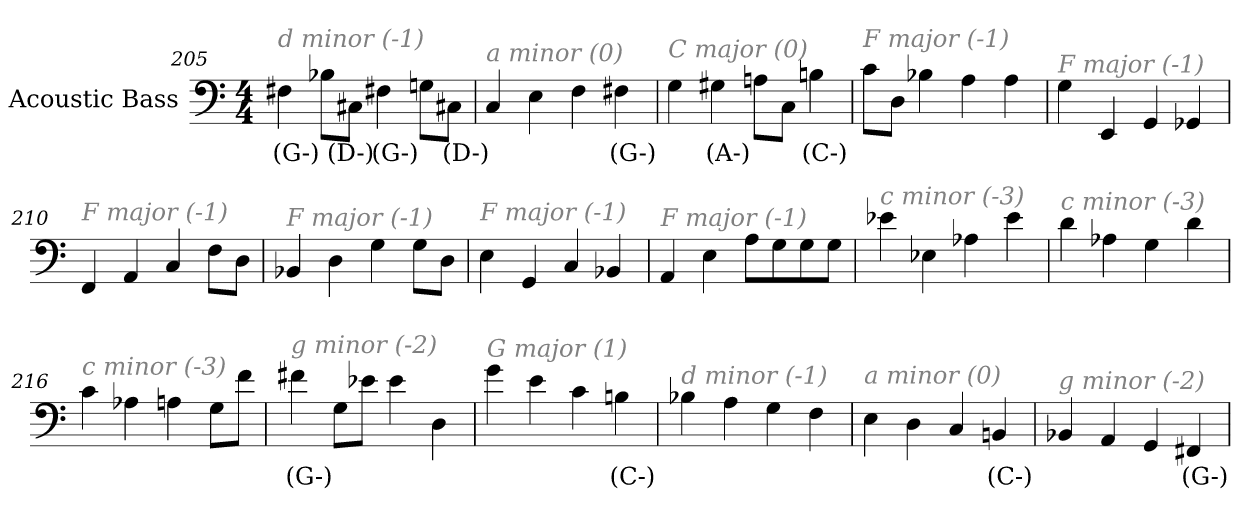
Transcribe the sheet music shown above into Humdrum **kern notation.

**kern	**text
*part1	*part1
*staff1	*staff1
*I"Acoustic Bass	*
*clefF4	*
*ITrd7c12	*
*k[]	*
*C:	*
*M4/4	*
=205	=205
!LO:TX:i:color=#808080:t=d minor (-1)	!
4FF#Xi	(G-)
8BB-XL	.
8CC#XiJ	(D-)
4FF#Xi	(G-)
8GGnL	.
8CC#XiJ	(D-)
=206	=206
!LO:TX:i:color=#808080:t=a minor (0)	!
4CC	.
4EE	.
4FF	.
4FF#Xi	(G-)
=207	=207
!LO:TX:i:color=#808080:t=C major (0)	!
4GG	.
4GG#Xi	(A-)
8AAnL	.
8CCJ	.
4BBni	(C-)
=208	=208
!LO:TX:i:color=#808080:t=F major (-1)	!
8CL	.
8DDJ	.
4BB-X	.
4AA	.
4AA	.
=209	=209
!LO:TX:i:color=#808080:t=F major (-1)	!
4GG	.
4EEE	.
4GGG	.
4GGG-X	.
=210	=210
!LO:TX:i:color=#808080:t=F major (-1)	!
4FFF	.
4AAA	.
4CC	.
8FFL	.
8DDJ	.
=211	=211
!LO:TX:i:color=#808080:t=F major (-1)	!
4BBB-X	.
4DD	.
4GG	.
8GGL	.
8DDJ	.
=212	=212
!LO:TX:i:color=#808080:t=F major (-1)	!
4EE	.
4GGG	.
4CC	.
4BBB-X	.
=213	=213
!LO:TX:i:color=#808080:t=F major (-1)	!
4AAA	.
4EE	.
8AAL	.
8GG	.
8GG	.
8GGJ	.
=214	=214
!LO:TX:i:color=#808080:t=c minor (-3)	!
4E-X	.
4EE-X	.
4AA-X	.
4E-	.
=215	=215
!LO:TX:i:color=#808080:t=c minor (-3)	!
4D	.
4AA-X	.
4GG	.
4D	.
=216	=216
!LO:TX:i:color=#808080:t=c minor (-3)	!
4C	.
4AA-X	.
4AAn	.
8GGL	.
8FJ	.
=217	=217
!LO:TX:i:color=#808080:t=g minor (-2)	!
4F#Xi	(G-)
8GGL	.
8E-XJ	.
4E-	.
4DD	.
=218	=218
!LO:TX:i:color=#808080:t=G major (1)	!
4G	.
4E	.
4C	.
4BBni	(C-)
=219	=219
!LO:TX:i:color=#808080:t=d minor (-1)	!
4BB-X	.
4AA	.
4GG	.
4FF	.
=220	=220
!LO:TX:i:color=#808080:t=a minor (0)	!
4EE	.
4DD	.
4CC	.
4BBBni	(C-)
=221	=221
!LO:TX:i:color=#808080:t=g minor (-2)	!
4BBB-X	.
4AAA	.
4GGG	.
4FFF#Xi	(G-)
=	=
*-	*-
